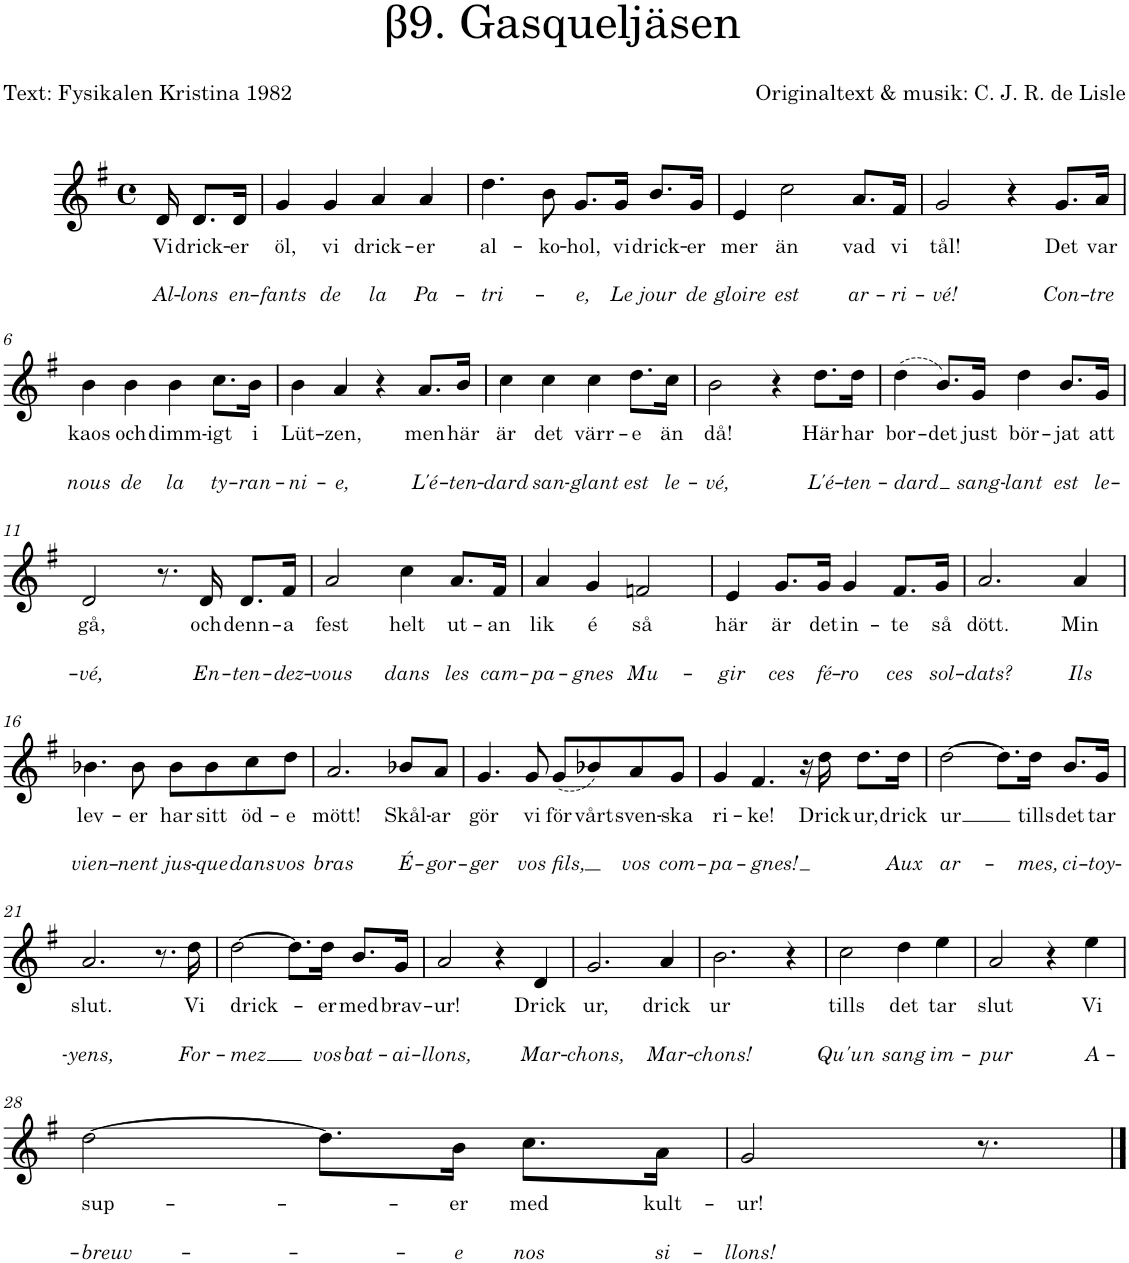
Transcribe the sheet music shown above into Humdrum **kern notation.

**kern	**text	**text	**text
*part1	*part1	*part1	*part1
*staff1	*staff1	*staff1	*staff1
*I"Instrument 1	*	*	*
*clefG2	*	*	*
*k[f#]	*	*	*
*M4/4	*	*	*
*met(c)	*	*	*
=1	=1	=1	=1
!	!LO:LY:b	!	!LO:LY:b
16d/	Vi	.	Al-
!	!LO:LY:b	!	!LO:LY:b
8.d/L	drick-	.	-lons
!	!LO:LY:b	!	!LO:LY:b
16d/Jk	-er	.	en-
=2	=2	=2	=2
!	!LO:LY:b	!	!LO:LY:b
4g/	öl,	.	-fants
!	!LO:LY:b	!	!LO:LY:b
4g/	vi	.	de
!	!LO:LY:b	!	!LO:LY:b
4a/	drick-	.	la
!	!LO:LY:b	!	!LO:LY:b
4a/	-er	.	Pa-
=3	=3	=3	=3
!	!LO:LY:b	!	!LO:LY:b
4.dd\	al-	.	-tri-
!	!LO:LY:b	!	!
8b\	ko-	.	.
!	!LO:LY:b	!	!LO:LY:b
8.g/L	-hol,	.	-e,
!	!LO:LY:b	!	!LO:LY:b
16g/Jk	vi	.	Le
!	!LO:LY:b	!	!LO:LY:b
8.b/L	drick-	.	jour
!	!LO:LY:b	!	!LO:LY:b
16g/Jk	-er	.	de
=4	=4	=4	=4
!	!LO:LY:b	!	!LO:LY:b
4e/	mer	.	gloire
!	!LO:LY:b	!	!LO:LY:b
2cc\	än	.	est
!	!LO:LY:b	!	!LO:LY:b
8.a/L	vad	.	ar-
!	!LO:LY:b	!	!LO:LY:b
16f#/Jk	vi	.	-ri-
=5	=5	=5	=5
!	!LO:LY:b	!	!LO:LY:b
2g/	tål!	.	-vé!
4r	.	.	.
!	!LO:LY:b	!	!LO:LY:b
8.g/L	Det	.	Con-
!	!LO:LY:b	!	!LO:LY:b
16a/Jk	var	.	-tre
!!LO:LB:g=z
=6	=6	=6	=6
!	!LO:LY:b	!	!LO:LY:b
4b\	kaos	.	nous
!	!LO:LY:b	!	!LO:LY:b
4b\	och	.	de
!	!LO:LY:b	!	!LO:LY:b
4b\	dimm-	.	la
!	!LO:LY:b	!	!LO:LY:b
8.cc\L	-igt	.	ty-
!	!LO:LY:b	!	!LO:LY:b
16b\Jk	i	.	-ran-
=7	=7	=7	=7
!	!LO:LY:b	!	!LO:LY:b
4b\	Lüt-	.	-ni-
!	!LO:LY:b	!	!LO:LY:b
4a/	-zen,	.	-e,
4r	.	.	.
!	!LO:LY:b	!	!LO:LY:b
8.a/L	men	.	L'é-
!	!LO:LY:b	!	!LO:LY:b
16b/Jk	här	.	-ten-
=8	=8	=8	=8
!	!LO:LY:b	!	!LO:LY:b
4cc\	är	.	-dard
!	!LO:LY:b	!	!LO:LY:b
4cc\	det	.	san-
!	!LO:LY:b	!	!LO:LY:b
4cc\	värr-	.	-glant
!	!LO:LY:b	!	!LO:LY:b
8.dd\L	-e	.	est
!	!LO:LY:b	!	!LO:LY:b
16cc\Jk	än	.	le-
=9	=9	=9	=9
!	!LO:LY:b	!	!LO:LY:b
2b\	då!	.	-vé,
4r	.	.	.
!	!LO:LY:b	!	!LO:LY:b
8.dd\L	Här	.	L'é-
!	!LO:LY:b	!	!LO:LY:b
16dd\Jk	har	.	-ten-
=10	=10	=10	=10
!	!LO:LY:b	!	!LO:LY:b
(4dd\	bor-	.	-dard
!	!LO:LY:b	!	!
8.b/L)	-det	.	.
!	!LO:LY:b	!	!LO:LY:b
16g/Jk	just	.	sang-
!	!LO:LY:b	!	!LO:LY:b
4dd\	bör-	.	-lant
!	!LO:LY:b	!	!LO:LY:b
8.b/L	-jat	.	est
!	!LO:LY:b	!	!LO:LY:b
16g/Jk	att	.	le-
!!LO:LB:g=z
=11	=11	=11	=11
!	!LO:LY:b	!	!LO:LY:b
2d/	gå,	.	-vé,
8.r	.	.	.
!	!LO:LY:b	!	!LO:LY:b
16d/	och	.	En-
!	!LO:LY:b	!	!LO:LY:b
8.d/L	denn-	.	-ten-
!	!LO:LY:b	!	!LO:LY:b
16f#/Jk	-a	.	-dez-
=12	=12	=12	=12
!	!LO:LY:b	!	!LO:LY:b
2a/	fest	.	-vous
!	!LO:LY:b	!	!LO:LY:b
4cc\	helt	.	dans
!	!LO:LY:b	!	!LO:LY:b
8.a/L	ut-	.	les
!	!LO:LY:b	!	!LO:LY:b
16f#/Jk	-an	.	cam-
=13	=13	=13	=13
!	!LO:LY:b	!	!LO:LY:b
4a/	lik	.	-pa-
!	!LO:LY:b	!	!LO:LY:b
4g/	é	.	-gnes
!	!LO:LY:b	!	!LO:LY:b
2fn/	så	.	Mu-
=14	=14	=14	=14
!	!LO:LY:b	!	!LO:LY:b
4e/	här	.	-gir
!	!LO:LY:b	!	!LO:LY:b
8.g/L	är	.	ces
!	!LO:LY:b	!	!LO:LY:b
16g/Jk	det	.	fé-
!	!LO:LY:b	!	!LO:LY:b
4g/	in-	.	-ro
!	!LO:LY:b	!	!LO:LY:b
8.f#/L	-te	.	ces
!	!LO:LY:b	!	!LO:LY:b
16g/Jk	så	.	sol-
=15	=15	=15	=15
!	!LO:LY:b	!	!LO:LY:b
2.a/	dött.	.	-dats?
!	!LO:LY:b	!	!LO:LY:b
4a/	Min	.	Ils
!!LO:LB:g=z
=16	=16	=16	=16
!	!LO:LY:b	!	!LO:LY:b
4.b-X\	lev-	.	vien-
!	!LO:LY:b	!	!LO:LY:b
8b-\	-er	.	-nent
!	!LO:LY:b	!	!LO:LY:b
8b-\L	har	.	jus-
!	!LO:LY:b	!	!LO:LY:b
8b-\	sitt	.	-que
!	!LO:LY:b	!	!LO:LY:b
8cc\	öd-	.	dans
!	!LO:LY:b	!	!LO:LY:b
8dd\J	-e	.	vos
=17	=17	=17	=17
!	!LO:LY:b	!	!LO:LY:b
2.a/	mött!	.	bras
!	!LO:LY:b	!	!LO:LY:b
8b-X/L	Skål-	.	É-
!	!LO:LY:b	!	!LO:LY:b
8a/J	-ar	.	-gor-
=18	=18	=18	=18
!	!LO:LY:b	!	!LO:LY:b
4.g/	gör	.	-ger
!	!LO:LY:b	!	!LO:LY:b
8g/	vi	.	vos
!	!LO:LY:b	!	!LO:LY:b
(8g/L	för	.	fils,
!	!LO:LY:b	!	!
8b-X/)	vårt	.	.
!	!LO:LY:b	!	!LO:LY:b
8a/	sven-	.	vos
!	!LO:LY:b	!	!LO:LY:b
8g/J	-ska	.	com-
=19	=19	=19	=19
!	!LO:LY:b	!	!LO:LY:b
4g/	ri-	.	-pa-
!	!LO:LY:b	!	!LO:LY:b
4.f#/	-ke!	.	-gnes!
16r	.	.	.
!	!LO:LY:b	!	!
16dd\	Drick	.	.
!	!LO:LY:b	!	!
8.dd\L	ur,	.	.
!	!LO:LY:b	!	!LO:LY:b
16dd\Jk	drick	.	Aux
=20	=20	=20	=20
!	!LO:LY:b	!	!LO:LY:b
[2dd\	ur	.	ar-
8.dd\L]	.	.	.
!	!LO:LY:b	!	!LO:LY:b
16dd\Jk	tills	.	-mes,
!	!LO:LY:b	!	!LO:LY:b
8.b/L	det	.	ci-
!	!LO:LY:b	!	!LO:LY:b
16g/Jk	tar	.	-toy-
!!LO:LB:g=z
=21	=21	=21	=21
!	!LO:LY:b	!	!LO:LY:b
2.a/	slut.	.	-yens,
8.r	.	.	.
!	!LO:LY:b	!	!LO:LY:b
16dd\	Vi	.	For-
=22	=22	=22	=22
!	!LO:LY:b	!	!LO:LY:b
[2dd\	-drick-	.	-mez
8.dd\L]	.	.	.
!	!LO:LY:b	!	!LO:LY:b
16dd\Jk	-er	.	vos
!	!LO:LY:b	!	!LO:LY:b
8.b/L	med	.	bat-
!	!LO:LY:b	!	!LO:LY:b
16g/Jk	brav-	.	-ai-
=23	=23	=23	=23
!	!LO:LY:b	!	!LO:LY:b
2a/	ur!	.	-llons,
4r	.	.	.
!	!LO:LY:b	!	!LO:LY:b
4d/	Drick	.	Mar-
=24	=24	=24	=24
!	!LO:LY:b	!	!LO:LY:b
2.g/	ur,	.	-chons,
!	!LO:LY:b	!	!LO:LY:b
4a/	drick	.	Mar-
=25	=25	=25	=25
!	!LO:LY:b	!	!LO:LY:b
2.b\	ur	.	-chons!
4r	.	.	.
=26	=26	=26	=26
!	!LO:LY:b	!	!LO:LY:b
2cc\	tills	.	Qu'un
!	!LO:LY:b	!	!LO:LY:b
4dd\	det	.	sang
!	!LO:LY:b	!	!LO:LY:b
4ee\	tar	.	im-
=27	=27	=27	=27
!	!LO:LY:b	!	!LO:LY:b
2a/	slut	.	-pur
4r	.	.	.
!	!LO:LY:b	!	!LO:LY:b
4ee\	Vi	.	A-
!!LO:LB:g=z
=28	=28	=28	=28
!	!LO:LY:b	!	!LO:LY:b
[2dd\	sup-	.	-breuv-
8.dd\L]	.	.	.
!	!LO:LY:b	!	!LO:LY:b
16b\Jk	-er	.	-e
!	!LO:LY:b	!	!LO:LY:b
8.cc\L	med	.	nos
!	!LO:LY:b	!	!LO:LY:b
16a\Jk	kult-	.	si-
=29	=29	=29	=29
!	!LO:LY:b	!	!LO:LY:b
2g/	-ur!	.	-llons!
8.r	.	.	.
==	==	==	==
*-	*-	*-	*-
